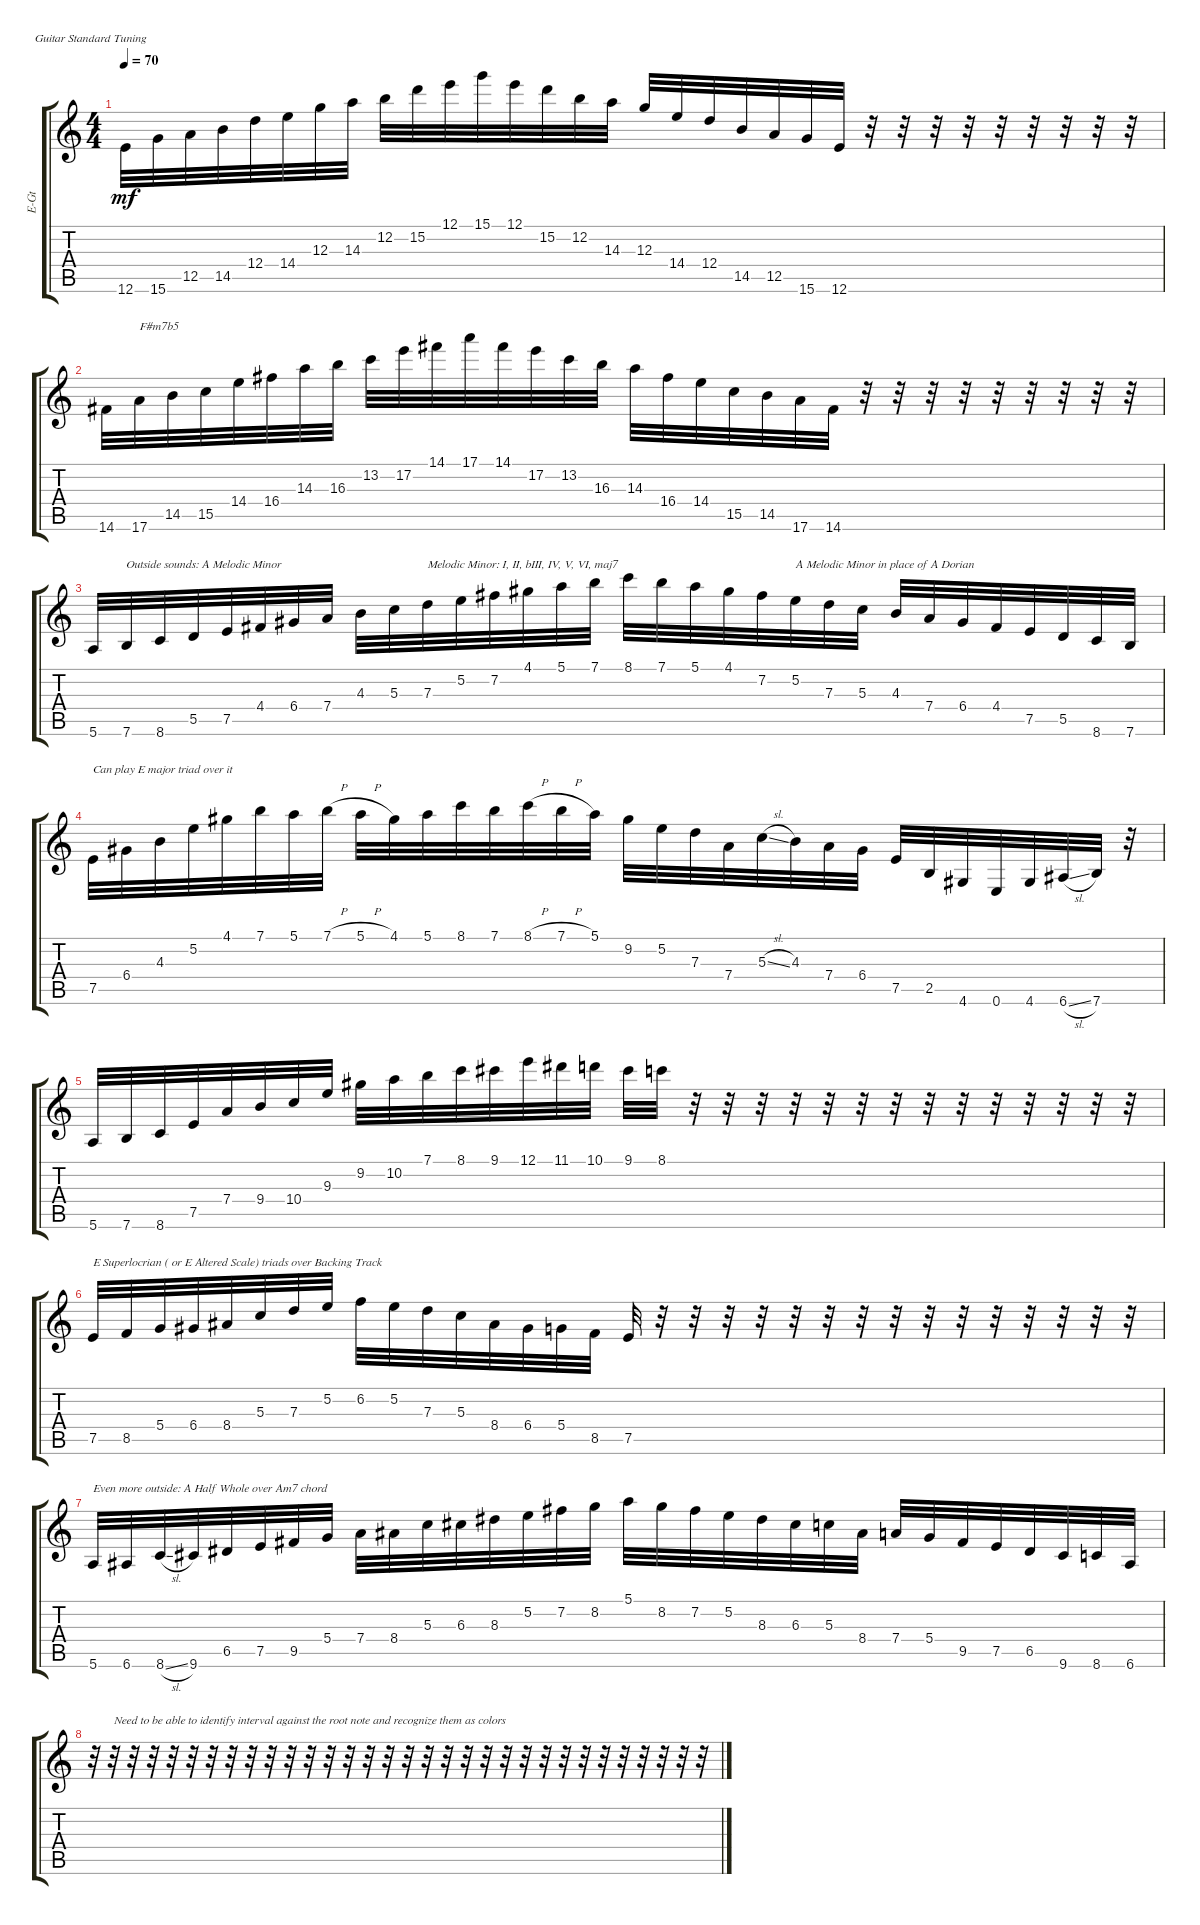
\defaultSystemsLayout 4
\bracketExtendMode groupsimilarinstruments
\otherSystemsTrackNameOrientation horizontal
\track ("Electric Guitar" "E-Gt") {instrument overdrivenguitar}
\staff {score tabs}
\tuning (E4 B3 G3 D3 A2 E2)
\ts (4 4)
\tempo 70
\clef g2
\ks c
12.6.32{dy mf beam Down} 15.6.32{beam Down} 12.5.32{beam Down} 14.5.32{beam Down} 12.4.32{beam Down} 14.4.32{beam Down} 12.3.32{beam Down} 14.3.32{beam Down} 12.2.32{beam Down} 15.2.32{beam Down} 12.1.32{beam Down} 15.1.32{beam Down} 12.1.32{beam Down} 15.2.32{beam Down} 12.2.32{beam Down} 14.3.32{beam Down} 12.3.32{beam Up} 14.4.32{beam Up} 12.4.32{beam Up} 14.5.32{beam Up} 12.5.32{beam Up} 15.6.32{beam Up} 12.6.32{beam Up} r.32{beam Down} r.32{beam Down} r.32{beam Down} r.32{beam Down} r.32{beam Down} r.32{beam Down} r.32{beam Down} r.32{beam Down} r.32{beam Down} |
14.6{acc #}.32{beam Down} 17.6.32{txt "F#m7b5" beam Down} 14.5.32{beam Down} 15.5.32{beam Down} 14.4.32{beam Down} 16.4{acc #}.32{beam Down} 14.3.32{beam Down} 16.3.32{beam Down} 13.2.32{beam Down} 17.2.32{beam Down} 14.1{acc #}.32{beam Down} 17.1.32{beam Down} 14.1{acc #}.32{beam Down} 17.2.32{beam Down} 13.2.32{beam Down} 16.3.32{beam Down} 14.3.32{beam Down} 16.4{acc #}.32{beam Down} 14.4.32{beam Down} 15.5.32{beam Down} 14.5.32{beam Down} 17.6.32{beam Down} 14.6{acc #}.32{beam Down} r.32{beam Down} r.32{beam Down} r.32{beam Down} r.32{beam Down} r.32{beam Down} r.32{beam Down} r.32{beam Down} r.32{beam Down} r.32{beam Down} |
5.6.32{beam Up} 7.6.32{txt "Outside sounds: A Melodic Minor " beam Up} 8.6.32{beam Up} 5.5.32{beam Up} 7.5.32{beam Up} 4.4{acc #}.32{beam Up} 6.4{acc #}.32{beam Up} 7.4.32{beam Up} 4.3.32{beam Down} 5.3.32{beam Down} 7.3.32{txt "Melodic Minor: I, II, bIII, IV, V, VI, maj7" beam Down} 5.2.32{beam Down} 7.2{acc #}.32{beam Down} 4.1{acc #}.32{beam Down} 5.1.32{beam Down} 7.1.32{beam Down} 8.1.32{beam Down} 7.1.32{beam Down} 5.1.32{beam Down} 4.1{acc #}.32{beam Down} 7.2{acc #}.32{beam Down} 5.2.32{txt "A Melodic Minor in place of A Dorian " beam Down} 7.3.32{beam Down} 5.3.32{beam Down} 4.3.32{beam Up} 7.4.32{beam Up} 6.4{acc #}.32{beam Up} 4.4{acc #}.32{beam Up} 7.5.32{beam Up} 5.5.32{beam Up} 8.6.32{beam Up} 7.6.32{beam Up} |
7.5.32{txt "Can play E major triad over it" beam Down} 6.4{acc #}.32{beam Down} 4.3.32{beam Down} 5.2.32{beam Down} 4.1{acc #}.32{beam Down} 7.1.32{beam Down} 5.1.32{beam Down} 7.1{h}.32{beam Down} 5.1{h}.32{beam Down} 4.1{acc #}.32{beam Down} 5.1.32{beam Down} 8.1.32{beam Down} 7.1.32{beam Down} 8.1{h}.32{beam Down} 7.1{h}.32{beam Down} 5.1.32{beam Down} 9.2{acc #}.32{beam Down} 5.2.32{beam Down} 7.3.32{beam Down} 7.4.32{beam Down} 5.3{sl}.32{beam Down} 4.3.32{beam Down} 7.4.32{beam Down} 6.4{acc #}.32{beam Down} 7.5.32{beam Up} 2.5.32{beam Up} 4.6{acc #}.32{beam Up} 0.6.32{beam Up} 4.6{acc #}.32{beam Up} 6.6{sl acc #}.32{beam Up} 7.6.32{beam Up} r.32{beam Up} |
5.6.32{beam Up} 7.6.32{beam Up} 8.6.32{beam Up} 7.5.32{beam Up} 7.4.32{beam Up} 9.4.32{beam Up} 10.4.32{beam Up} 9.3.32{beam Up} 9.2{acc #}.32{beam Down} 10.2.32{beam Down} 7.1.32{beam Down} 8.1.32{beam Down} 9.1{acc #}.32{beam Down} 12.1.32{beam Down} 11.1{acc #}.32{beam Down} 10.1.32{beam Down} 9.1{acc #}.32{beam Down} 8.1.32{beam Down} r.32{beam Down} r.32{beam Down} r.32{beam Down} r.32{beam Down} r.32{beam Down} r.32{beam Down} r.32{beam Down} r.32{beam Down} r.32{beam Down} r.32{beam Down} r.32{beam Down} r.32{beam Down} r.32{beam Down} r.32{beam Down} |
7.5.32{txt "E Superlocrian ( or E Altered Scale) triads over Backing Track" beam Up} 8.5.32{beam Up} 5.4.32{beam Up} 6.4{acc #}.32{beam Up} 8.4{acc #}.32{beam Up} 5.3.32{beam Up} 7.3.32{beam Up} 5.2.32{beam Up} 6.2.32{beam Down} 5.2.32{beam Down} 7.3.32{beam Down} 5.3.32{beam Down} 8.4{acc #}.32{beam Down} 6.4{acc #}.32{beam Down} 5.4.32{beam Down} 8.5.32{beam Down} 7.5.32{beam Up} r.32{beam Down} r.32{beam Down} r.32{beam Down} r.32{beam Down} r.32{beam Down} r.32{beam Down} r.32{beam Down} r.32{beam Down} r.32{beam Down} r.32{beam Down} r.32{beam Down} r.32{beam Down} r.32{beam Down} r.32{beam Down} r.32{beam Down} |
5.6.32{txt "Even more outside: A Half Whole over Am7 chord" beam Up} 6.6{acc #}.32{beam Up} 8.6{sl}.32{beam Up} 9.6{acc #}.32{beam Up} 6.5{acc #}.32{beam Up} 7.5.32{beam Up} 9.5{acc #}.32{beam Up} 5.4.32{beam Up} 7.4.32{beam Down} 8.4{acc #}.32{beam Down} 5.3.32{beam Down} 6.3{acc #}.32{beam Down} 8.3{acc #}.32{beam Down} 5.2.32{beam Down} 7.2{acc #}.32{beam Down} 8.2.32{beam Down} 5.1.32{beam Down} 8.2.32{beam Down} 7.2{acc #}.32{beam Down} 5.2.32{beam Down} 8.3{acc #}.32{beam Down} 6.3{acc #}.32{beam Down} 5.3.32{beam Down} 8.4{acc #}.32{beam Down} 7.4.32{beam Up} 5.4.32{beam Up} 9.5{acc #}.32{beam Up} 7.5.32{beam Up} 6.5{acc #}.32{beam Up} 9.6{acc #}.32{beam Up} 8.6.32{beam Up} 6.6{acc #}.32{beam Up} |
r.32{beam Down} r.32{txt "Need to be able to identify interval against the root note and recognize them as colors" beam Down} r.32{beam Down} r.32{beam Down} r.32{beam Down} r.32{beam Down} r.32{beam Down} r.32{beam Down} r.32{beam Down} r.32{beam Down} r.32{beam Down} r.32{beam Down} r.32{beam Down} r.32{beam Down} r.32{beam Down} r.32{beam Down} r.32{beam Down} r.32{beam Down} r.32{beam Down} r.32{beam Down} r.32{beam Down} r.32{beam Down} r.32{beam Down} r.32{beam Down} r.32{beam Down} r.32{beam Down} r.32{beam Down} r.32{beam Down} r.32{beam Down} r.32{beam Down} r.32{beam Down} r.32{beam Down}
